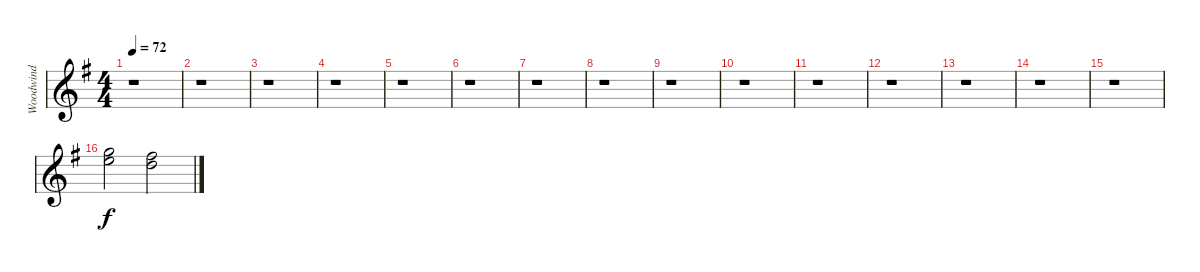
\track ("Woodwind" "Woodwind") {instrument flute}
\staff {score}
\tuning (E5 B4 G4 D4 A3 E3) {hide}
\ts (4 4)
\tempo 72
\clef g2
\ks eminor
r.1{dy f} |
r.1 |
r.1 |
r.1 |
r.1 |
r.1 |
r.1 |
r.1 |
r.1 |
r.1 |
r.1 |
r.1 |
r.1 |
r.1 |
r.1 |
(0.1 8.2).2{instrument flute} (2.1 3.2).2
